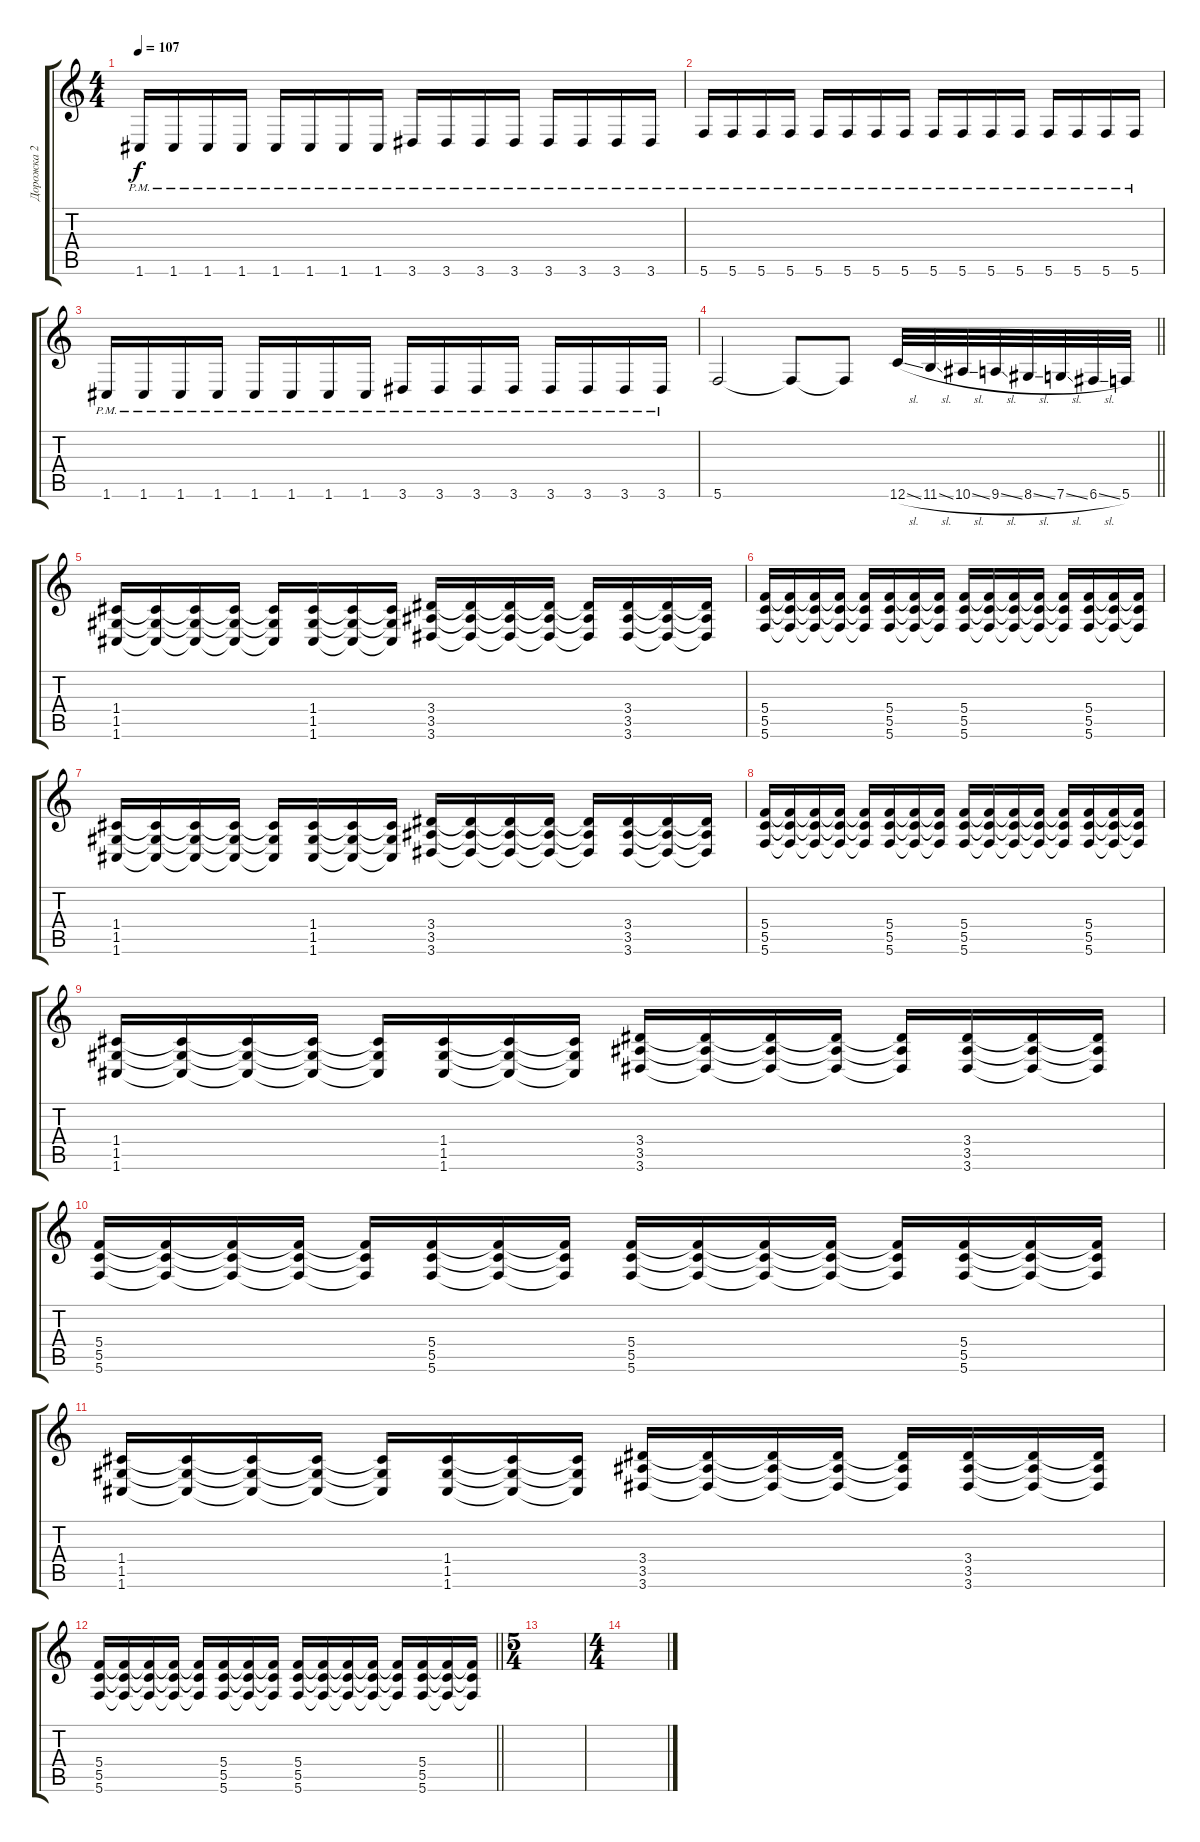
\track ("Дорожка 2" "Дорожка 2") {instrument distortionguitar}
\staff {score tabs}
\tuning (D4 A3 F3 C3 G2 C2) {hide}
\ts (4 4)
\tempo 107
\clef g2
\ks c
1.6{pm}.16{dy f} 1.6{pm}.16 1.6{pm}.16 1.6{pm}.16 1.6{pm}.16 1.6{pm}.16 1.6{pm}.16 1.6{pm}.16 3.6{pm}.16 3.6{pm}.16 3.6{pm}.16 3.6{pm}.16 3.6{pm}.16 3.6{pm}.16 3.6{pm}.16 3.6{pm}.16 |
5.6{pm}.16 5.6{pm}.16 5.6{pm}.16 5.6{pm}.16 5.6{pm}.16 5.6{pm}.16 5.6{pm}.16 5.6{pm}.16 5.6{pm}.16 5.6{pm}.16 5.6{pm}.16 5.6{pm}.16 5.6{pm}.16 5.6{pm}.16 5.6{pm}.16 5.6{pm}.16 |
1.6{pm}.16 1.6{pm}.16 1.6{pm}.16 1.6{pm}.16 1.6{pm}.16 1.6{pm}.16 1.6{pm}.16 1.6{pm}.16 3.6{pm}.16 3.6{pm}.16 3.6{pm}.16 3.6{pm}.16 3.6{pm}.16 3.6{pm}.16 3.6{pm}.16 3.6{pm}.16 |
\barLineRight lightlight
5.6.2 5.6{t}.8 5.6{t}.8 12.6{sl}.32 11.6{sl}.32 10.6{sl}.32 9.6{sl}.32 8.6{sl}.32 7.6{sl}.32 6.6{sl}.32 5.6.32 |
\section ("" "")
(1.4 1.5 1.6).16 (1.4{t} 1.5{t} 1.6{t}).16 (1.4{t} 1.5{t} 1.6{t}).16 (1.4{t} 1.5{t} 1.6{t}).16 (1.4{t} 1.5{t} 1.6{t}).16 (1.4 1.5 1.6).16 (1.4{t} 1.5{t} 1.6{t}).16 (1.4{t} 1.5{t} 1.6{t}).16 (3.4 3.5 3.6).16 (3.4{t} 3.5{t} 3.6{t}).16 (3.4{t} 3.5{t} 3.6{t}).16 (3.4{t} 3.5{t} 3.6{t}).16 (3.4{t} 3.5{t} 3.6{t}).16 (3.4 3.5 3.6).16 (3.4{t} 3.5{t} 3.6{t}).16 (3.4{t} 3.5{t} 3.6{t}).16 |
(5.4 5.5 5.6).16 (5.4{t} 5.5{t} 5.6{t}).16 (5.4{t} 5.5{t} 5.6{t}).16 (5.4{t} 5.5{t} 5.6{t}).16 (5.4{t} 5.5{t} 5.6{t}).16 (5.4 5.5 5.6).16 (5.4{t} 5.5{t} 5.6{t}).16 (5.4{t} 5.5{t} 5.6{t}).16 (5.4 5.5 5.6).16 (5.4{t} 5.5{t} 5.6{t}).16 (5.4{t} 5.5{t} 5.6{t}).16 (5.4{t} 5.5{t} 5.6{t}).16 (5.4{t} 5.5{t} 5.6{t}).16 (5.4 5.5 5.6).16 (5.4{t} 5.5{t} 5.6{t}).16 (5.4{t} 5.5{t} 5.6{t}).16 |
(1.4 1.5 1.6).16 (1.4{t} 1.5{t} 1.6{t}).16 (1.4{t} 1.5{t} 1.6{t}).16 (1.4{t} 1.5{t} 1.6{t}).16 (1.4{t} 1.5{t} 1.6{t}).16 (1.4 1.5 1.6).16 (1.4{t} 1.5{t} 1.6{t}).16 (1.4{t} 1.5{t} 1.6{t}).16 (3.4 3.5 3.6).16 (3.4{t} 3.5{t} 3.6{t}).16 (3.4{t} 3.5{t} 3.6{t}).16 (3.4{t} 3.5{t} 3.6{t}).16 (3.4{t} 3.5{t} 3.6{t}).16 (3.4 3.5 3.6).16 (3.4{t} 3.5{t} 3.6{t}).16 (3.4{t} 3.5{t} 3.6{t}).16 |
(5.4 5.5 5.6).16 (5.4{t} 5.5{t} 5.6{t}).16 (5.4{t} 5.5{t} 5.6{t}).16 (5.4{t} 5.5{t} 5.6{t}).16 (5.4{t} 5.5{t} 5.6{t}).16 (5.4 5.5 5.6).16 (5.4{t} 5.5{t} 5.6{t}).16 (5.4{t} 5.5{t} 5.6{t}).16 (5.4 5.5 5.6).16 (5.4{t} 5.5{t} 5.6{t}).16 (5.4{t} 5.5{t} 5.6{t}).16 (5.4{t} 5.5{t} 5.6{t}).16 (5.4{t} 5.5{t} 5.6{t}).16 (5.4 5.5 5.6).16 (5.4{t} 5.5{t} 5.6{t}).16 (5.4{t} 5.5{t} 5.6{t}).16 |
(1.4 1.5 1.6).16 (1.4{t} 1.5{t} 1.6{t}).16 (1.4{t} 1.5{t} 1.6{t}).16 (1.4{t} 1.5{t} 1.6{t}).16 (1.4{t} 1.5{t} 1.6{t}).16 (1.4 1.5 1.6).16 (1.4{t} 1.5{t} 1.6{t}).16 (1.4{t} 1.5{t} 1.6{t}).16 (3.4 3.5 3.6).16 (3.4{t} 3.5{t} 3.6{t}).16 (3.4{t} 3.5{t} 3.6{t}).16 (3.4{t} 3.5{t} 3.6{t}).16 (3.4{t} 3.5{t} 3.6{t}).16 (3.4 3.5 3.6).16 (3.4{t} 3.5{t} 3.6{t}).16 (3.4{t} 3.5{t} 3.6{t}).16 |
(5.4 5.5 5.6).16 (5.4{t} 5.5{t} 5.6{t}).16 (5.4{t} 5.5{t} 5.6{t}).16 (5.4{t} 5.5{t} 5.6{t}).16 (5.4{t} 5.5{t} 5.6{t}).16 (5.4 5.5 5.6).16 (5.4{t} 5.5{t} 5.6{t}).16 (5.4{t} 5.5{t} 5.6{t}).16 (5.4 5.5 5.6).16 (5.4{t} 5.5{t} 5.6{t}).16 (5.4{t} 5.5{t} 5.6{t}).16 (5.4{t} 5.5{t} 5.6{t}).16 (5.4{t} 5.5{t} 5.6{t}).16 (5.4 5.5 5.6).16 (5.4{t} 5.5{t} 5.6{t}).16 (5.4{t} 5.5{t} 5.6{t}).16 |
(1.4 1.5 1.6).16 (1.4{t} 1.5{t} 1.6{t}).16 (1.4{t} 1.5{t} 1.6{t}).16 (1.4{t} 1.5{t} 1.6{t}).16 (1.4{t} 1.5{t} 1.6{t}).16 (1.4 1.5 1.6).16 (1.4{t} 1.5{t} 1.6{t}).16 (1.4{t} 1.5{t} 1.6{t}).16 (3.4 3.5 3.6).16 (3.4{t} 3.5{t} 3.6{t}).16 (3.4{t} 3.5{t} 3.6{t}).16 (3.4{t} 3.5{t} 3.6{t}).16 (3.4{t} 3.5{t} 3.6{t}).16 (3.4 3.5 3.6).16 (3.4{t} 3.5{t} 3.6{t}).16 (3.4{t} 3.5{t} 3.6{t}).16 |
\barLineRight lightlight
(5.4 5.5 5.6).16 (5.4{t} 5.5{t} 5.6{t}).16 (5.4{t} 5.5{t} 5.6{t}).16 (5.4{t} 5.5{t} 5.6{t}).16 (5.4{t} 5.5{t} 5.6{t}).16 (5.4 5.5 5.6).16 (5.4{t} 5.5{t} 5.6{t}).16 (5.4{t} 5.5{t} 5.6{t}).16 (5.4 5.5 5.6).16 (5.4{t} 5.5{t} 5.6{t}).16 (5.4{t} 5.5{t} 5.6{t}).16 (5.4{t} 5.5{t} 5.6{t}).16 (5.4{t} 5.5{t} 5.6{t}).16 (5.4 5.5 5.6).16 (5.4{t} 5.5{t} 5.6{t}).16 (5.4{t} 5.5{t} 5.6{t}).16 |
\ts (5 4)
\section ("" "")
|
\ts (4 4)
